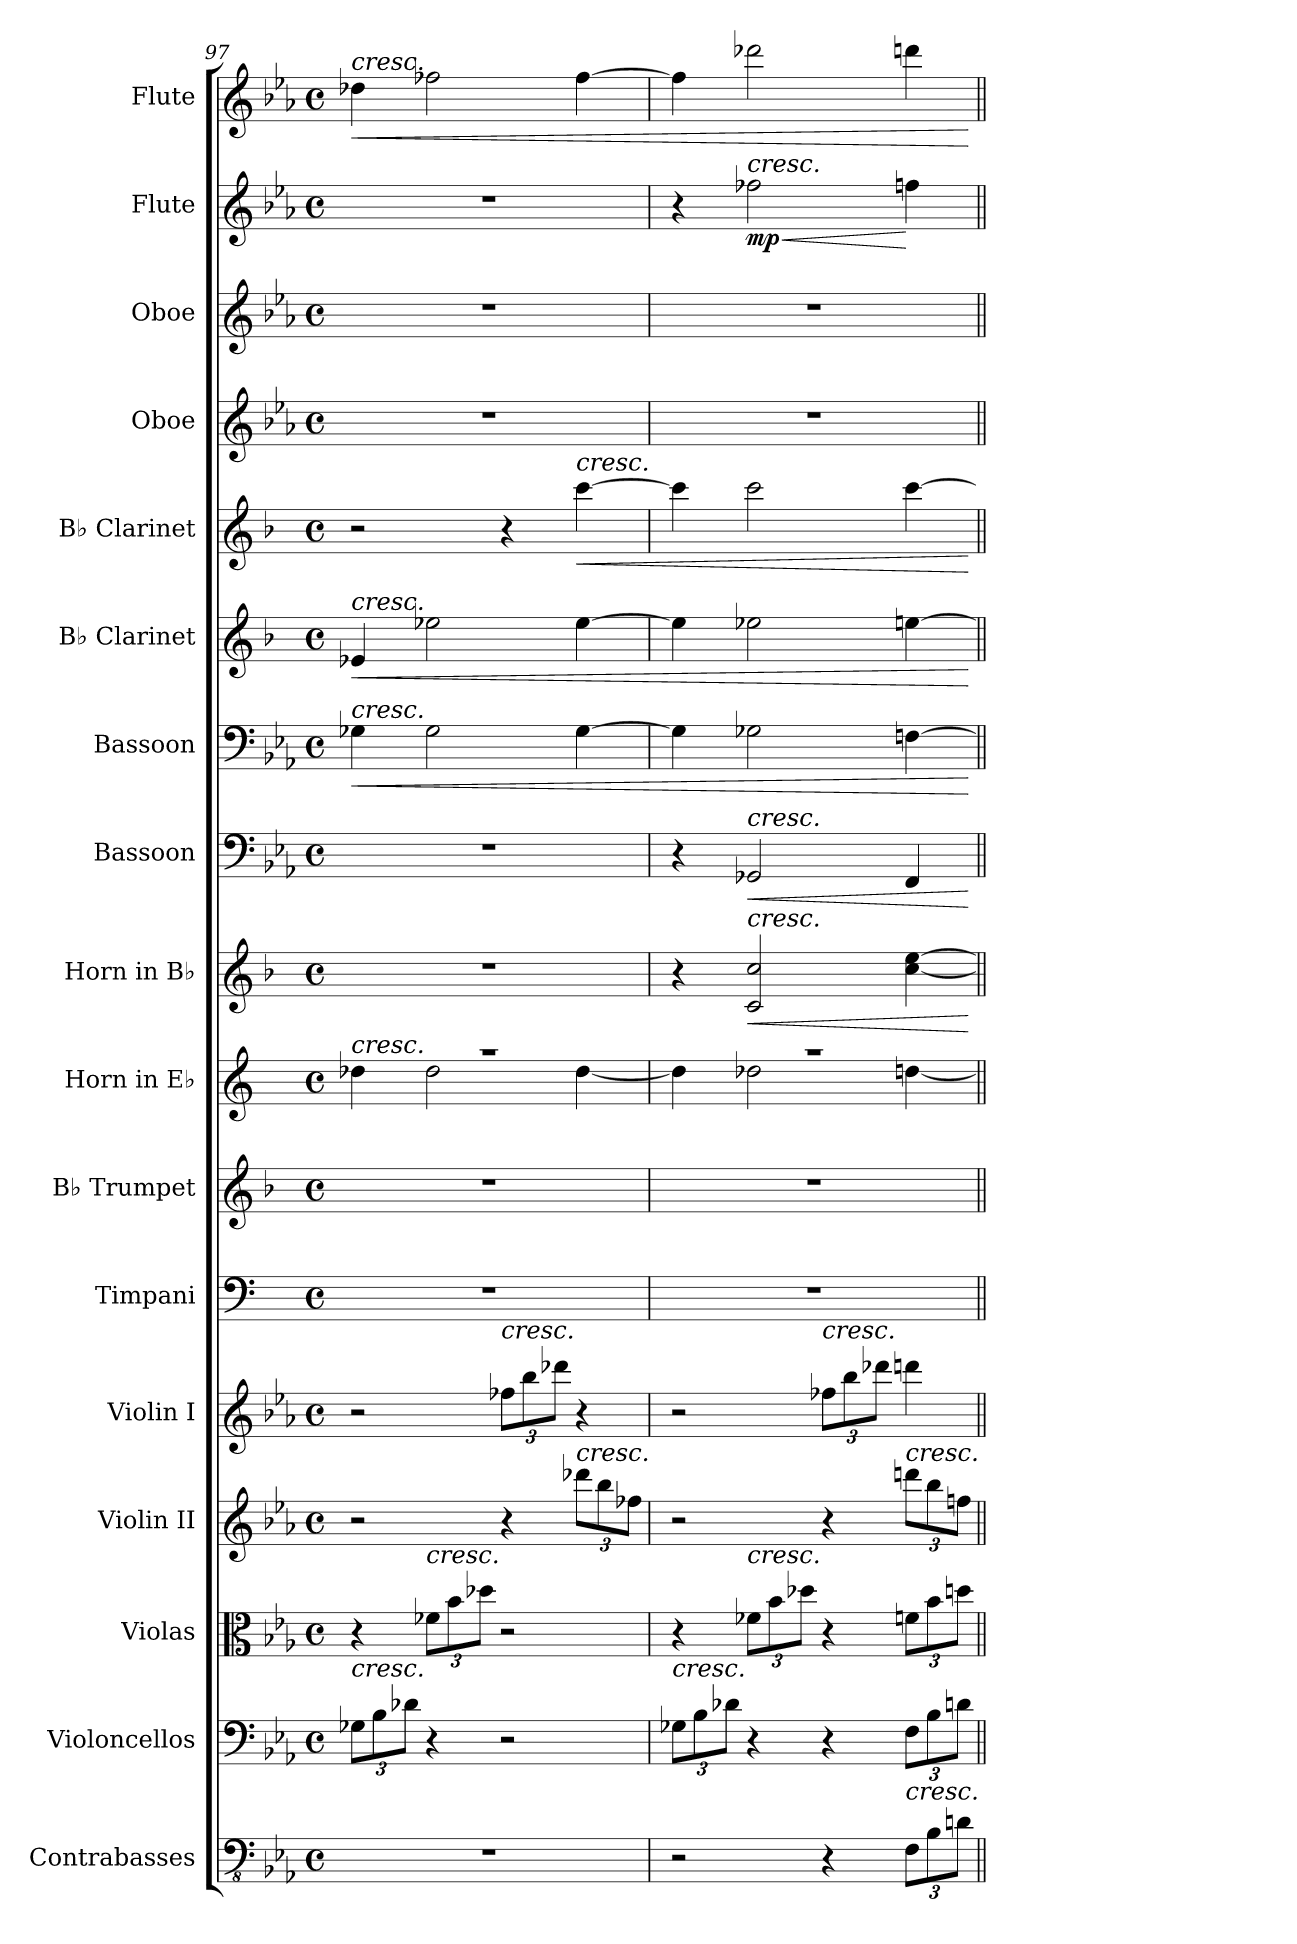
**kern	**kern	**kern	**kern	**kern	**kern	**kern	**kern	**kern	**dynam	**kern	**dynam	**kern	**dynam	**kern	**dynam	**kern	**dynam	**kern	**kern	**kern	**dynam	**kern	**dynam
*part17	*part16	*part15	*part14	*part13	*part12	*part11	*part10	*part9	*part9	*part8	*part8	*part7	*part7	*part6	*part6	*part5	*part5	*part4	*part3	*part2	*part2	*part1	*part1
*staff17	*staff16	*staff15	*staff14	*staff13	*staff12	*staff11	*staff10	*staff9	*staff9	*staff8	*staff8	*staff7	*staff7	*staff6	*staff6	*staff5	*staff5	*staff4	*staff3	*staff2	*staff2	*staff1	*staff1
*I"Contrabasses	*I"Violoncellos	*I"Violas	*I"Violin II	*I"Violin I	*I"Timpani	*I"B♭ Trumpet	*I"Horn in E♭	*I"Horn in B♭	*	*I"Bassoon	*	*I"Bassoon	*	*I"B♭ Clarinet	*	*I"B♭ Clarinet	*	*I"Oboe	*I"Oboe	*I"Flute	*	*I"Flute	*
*I'Cbs.	*I'Vcs.	*I'Vlas.	*I'Vln II.	*I'Vln I.	*I'Timp.	*I'B♭ Tpt.	*	*	*	*I'Bsn.	*	*I'Bsn.	*	*I'B♭ Cl.	*	*I'B♭ Cl.	*	*I'Ob.	*I'Ob.	*I'Fl.	*	*I'Fl.	*
*clefFv4	*clefF4	*clefC3	*clefG2	*clefG2	*clefF4	*clefG2	*clefG2	*clefG2	*	*clefF4	*	*clefF4	*	*clefG2	*	*clefG2	*	*clefG2	*clefG2	*clefG2	*	*clefG2	*
*	*	*	*	*	*	*ITrd1c2	*ITrd5c9	*ITrd1c2	*	*	*	*	*	*ITrd1c2	*	*ITrd1c2	*	*	*	*	*	*	*
*k[b-e-a-]	*k[b-e-a-]	*k[b-e-a-]	*k[b-e-a-]	*k[b-e-a-]	*k[]	*k[b-e-a-]	*k[b-e-a-]	*k[b-e-a-]	*	*k[b-e-a-]	*	*k[b-e-a-]	*	*k[b-e-a-]	*	*k[b-e-a-]	*	*k[b-e-a-]	*k[b-e-a-]	*k[b-e-a-]	*	*k[b-e-a-]	*
*M4/4	*M4/4	*M4/4	*M4/4	*M4/4	*M4/4	*M4/4	*M4/4	*M4/4	*	*M4/4	*	*M4/4	*	*M4/4	*	*M4/4	*	*M4/4	*M4/4	*M4/4	*	*M4/4	*
*met(c)	*met(c)	*met(c)	*met(c)	*met(c)	*met(c)	*met(c)	*met(c)	*met(c)	*	*met(c)	*	*met(c)	*	*met(c)	*	*met(c)	*	*met(c)	*met(c)	*met(c)	*	*met(c)	*
*	*Xbrackettup	*	*	*	*	*	*	*	*	*	*	*	*	*	*	*	*	*	*	*	*	*	*
=97	=97	=97	=97	=97	=97	=97	=97	=97	=97	=97	=97	=97	=97	=97	=97	=97	=97	=97	=97	=97	=97	=97	=97
*	*	*	*	*	*	*	*^	*	*	*	*	*	*	*	*	*	*	*	*	*	*	*	*
!	!	!	!	!	!	!	!	!	!	!	!	!	!	!	!	!	!	!	!	!	!	!	!LO:TX:a:i:t=cresc.	!
!	!	!	!	!	!	!	!	!	!	!	!	!	!	!	!LO:TX:a:i:t=cresc.	!	!	!	!	!	!	!	!	!
!	!	!	!	!	!	!	!	!	!	!	!	!	!LO:TX:a:i:t=cresc.	!	!	!	!	!	!	!	!	!	!	!
!	!	!	!	!	!	!	!LO:TX:a:i:t=cresc.	!	!	!	!	!	!	!	!	!	!	!	!	!	!	!	!	!
!	!LO:TX:a:i:t=cresc.	!	!	!	!	!	!	!	!	!	!	!	!	!	!	!	!	!	!	!	!	!	!	!
!	!	!	!	!	!	!	!	!	!	!	!	!	!	!LO:HP:b	!	!LO:HP:b	!	!	!	!	!	!	!	!LO:HP:b
1r	12G-X\L	4r	2r	2r	1r	1r	1r	4f-X\	1r	.	1r	.	4G-X\	<	4d-X/	<	2r	.	1r	1r	1r	.	4dd-X\	<
.	12B-\	.	.	.	.	.	.	.	.	.	.	.	.	.	.	.	.	.	.	.	.	.	.	.
.	12d-X\J	.	.	.	.	.	.	.	.	.	.	.	.	.	.	.	.	.	.	.	.	.	.	.
*	*	*Xbrackettup	*	*	*	*	*	*	*	*	*	*	*	*	*	*	*	*	*	*	*	*	*	*
!	!	!LO:TX:a:i:t=cresc.	!	!	!	!	!	!	!	!	!	!	!	!	!	!	!	!	!	!	!	!	!	!
.	4r	12f-X\L	.	.	.	.	.	2f-\	.	.	.	.	2G-\	.	2dd-X\	.	.	.	.	.	.	.	2ff-X\	.
.	.	12b-\	.	.	.	.	.	.	.	.	.	.	.	.	.	.	.	.	.	.	.	.	.	.
.	.	12dd-X\J	.	.	.	.	.	.	.	.	.	.	.	.	.	.	.	.	.	.	.	.	.	.
*	*	*	*	*Xbrackettup	*	*	*	*	*	*	*	*	*	*	*	*	*	*	*	*	*	*	*	*
!	!	!	!	!LO:TX:a:i:t=cresc.	!	!	!	!	!	!	!	!	!	!	!	!	!	!	!	!	!	!	!	!
.	2r	2r	4r	12ff-X\L	.	.	.	.	.	.	.	.	.	.	.	.	4r	.	.	.	.	.	.	.
.	.	.	.	12bb-\	.	.	.	.	.	.	.	.	.	.	.	.	.	.	.	.	.	.	.	.
.	.	.	.	12ddd-X\J	.	.	.	.	.	.	.	.	.	.	.	.	.	.	.	.	.	.	.	.
*	*	*	*Xbrackettup	*	*	*	*	*	*	*	*	*	*	*	*	*	*	*	*	*	*	*	*	*
!	!	!	!	!	!	!	!	!	!	!	!	!	!	!	!	!	!LO:TX:a:i:t=cresc.	!	!	!	!	!	!	!
!	!	!	!LO:TX:a:i:t=cresc.	!	!	!	!	!	!	!	!	!	!	!	!	!	!	!	!	!	!	!	!	!
!	!	!	!	!	!	!	!	!	!	!	!	!	!	!	!	!	!	!LO:HP:b	!	!	!	!	!	!
.	.	.	12ddd-X\L	4r	.	.	.	[4f-\	.	.	.	.	[4G-\	.	[4dd-\	.	[4bb-\	<	.	.	.	.	[4ff-\	.
.	.	.	12bb-\	.	.	.	.	.	.	.	.	.	.	.	.	.	.	.	.	.	.	.	.	.
.	.	.	12ff-X\J	.	.	.	.	.	.	.	.	.	.	.	.	.	.	.	.	.	.	.	.	.
=98	=98	=98	=98	=98	=98	=98	=98	=98	=98	=98	=98	=98	=98	=98	=98	=98	=98	=98	=98	=98	=98	=98	=98	=98
!	!LO:TX:a:i:t=cresc.	!	!	!	!	!	!	!	!	!	!	!	!	!	!	!	!	!	!	!	!	!	!	!
2r	12G-X\L	4r	2r	2r	1r	1r	1r	4f-\]	4r	.	4r	.	4G-\]	.	4dd-\]	.	4bb-\]	.	1r	1r	4r	.	4ff-\]	.
.	12B-\	.	.	.	.	.	.	.	.	.	.	.	.	.	.	.	.	.	.	.	.	.	.	.
.	12d-X\J	.	.	.	.	.	.	.	.	.	.	.	.	.	.	.	.	.	.	.	.	.	.	.
!	!	!	!	!	!	!	!	!	!	!	!	!	!	!	!	!	!	!	!	!	!LO:TX:a:i:t=cresc.	!	!	!
!	!	!	!	!	!	!	!	!	!	!	!LO:TX:a:i:t=cresc.	!	!	!	!	!	!	!	!	!	!	!	!	!
!	!	!	!	!	!	!	!	!	!LO:TX:a:i:t=cresc.	!	!	!	!	!	!	!	!	!	!	!	!	!	!	!
!	!	!LO:TX:a:i:t=cresc.	!	!	!	!	!	!	!	!	!	!	!	!	!	!	!	!	!	!	!	!	!	!
!	!	!	!	!	!	!	!	!	!	!LO:HP:b	!	!LO:HP:b	!	!	!	!	!	!	!	!	!	!LO:HP:b	!	!
!	!	!	!	!	!	!	!	!	!	!	!	!	!	!	!	!	!	!	!	!	!	!LO:DY:n=1:b	!	!
.	4r	12f-X\L	.	.	.	.	.	2f-X\	2B-/ 2b-/	<	2GG-X/	<	2G-X\	.	2dd-X\	.	2bb-\	.	.	.	2ff-X\	< mp	2ddd-X\	.
.	.	12b-\	.	.	.	.	.	.	.	.	.	.	.	.	.	.	.	.	.	.	.	.	.	.
.	.	12dd-X\J	.	.	.	.	.	.	.	.	.	.	.	.	.	.	.	.	.	.	.	.	.	.
!	!	!	!	!LO:TX:a:i:t=cresc.	!	!	!	!	!	!	!	!	!	!	!	!	!	!	!	!	!	!	!	!
4r	4r	4r	4r	12ff-X\L	.	.	.	.	.	.	.	.	.	.	.	.	.	.	.	.	.	.	.	.
.	.	.	.	12bb-\	.	.	.	.	.	.	.	.	.	.	.	.	.	.	.	.	.	.	.	.
.	.	.	.	12ddd-X\J	.	.	.	.	.	.	.	.	.	.	.	.	.	.	.	.	.	.	.	.
*Xbrackettup	*	*	*	*	*	*	*	*	*	*	*	*	*	*	*	*	*	*	*	*	*	*	*	*
!	!	!	!LO:TX:a:i:t=cresc.	!	!	!	!	!	!	!	!	!	!	!	!	!	!	!	!	!	!	!	!	!
!LO:TX:a:i:t=cresc.	!	!	!	!	!	!	!	!	!	!	!	!	!	!	!	!	!	!	!	!	!	!	!	!
12FF\L	12F\L	12fn\L	12dddn\L	4dddn\	.	.	.	[4fn\	[4b-\ [4dd\	.	4FF/	.	[4Fn\	.	[4ddn\	.	[4bb-\	.	.	.	4ffn\	[	4dddn\	.
12BB-\	12B-\	12b-\	12bb-\	.	.	.	.	.	.	.	.	.	.	.	.	.	.	.	.	.	.	.	.	.
12Dn\J	12dn\J	12ddn\J	12ffn\J	.	.	.	.	.	.	.	.	.	.	.	.	.	.	.	.	.	.	.	.	.
*	*	*	*	*	*	*	*v	*v	*	*	*	*	*	*	*	*	*	*	*	*	*	*	*	*
.	.	.	.	.	.	.	.	.	[	.	[	.	[	.	[	.	[	.	.	.	.	.	[
=||	=||	=||	=||	=||	=||	=||	=||	=||	=||	=||	=||	=||	=||	=||	=||	=||	=||	=||	=||	=||	=||	=||	=||
*-	*-	*-	*-	*-	*-	*-	*-	*-	*-	*-	*-	*-	*-	*-	*-	*-	*-	*-	*-	*-	*-	*-	*-
